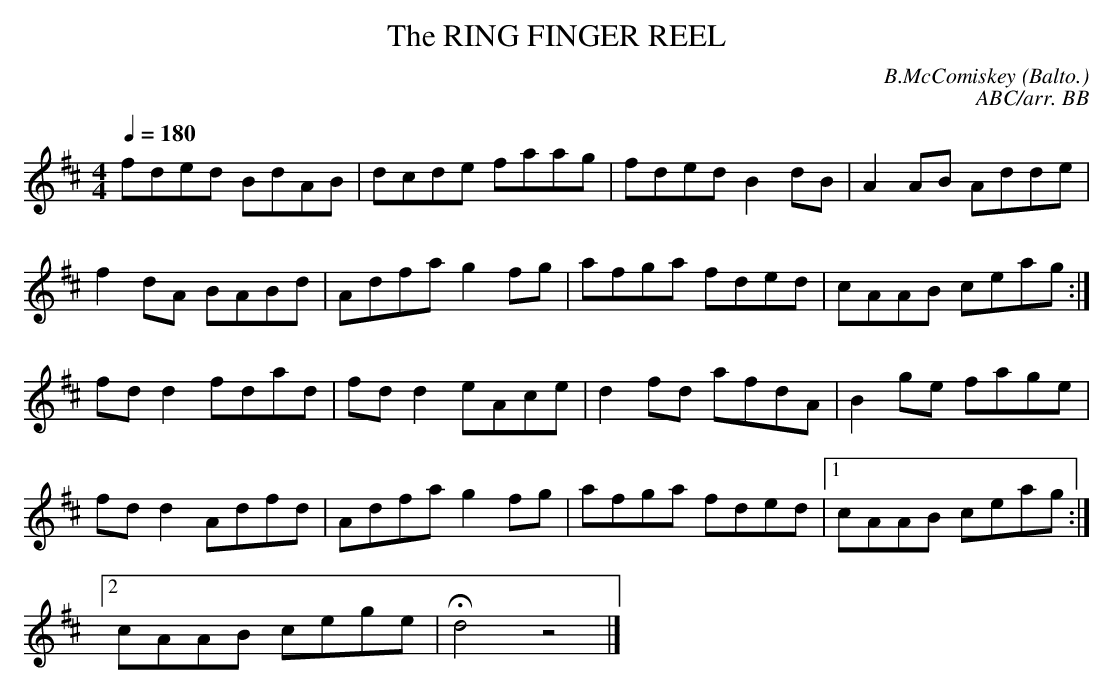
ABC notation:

X:1
T:RING FINGER REEL, The
C:B.McComiskey (Balto.)
box players don't have to move their hands to play this tune if they
start with their ring fingers on the F#!
C:ABC/arr. BB
L:1/8
M:4/4
Q:1/4=180
K:D
fded BdAB|dcde faag|fded B2 dB|A2AB Adde|
f2 dA BABd|Adfa g2 fg|afga fded|cAAB ceag:|
fdd2 fdad|fdd2 eAce|d2 fd afdA|B2 ge fage|
fdd2 Adfd|Adfa g2 fg|afga fded|1 cAAB ceag:|
[2 cAAB cege|Hd4z4|]
